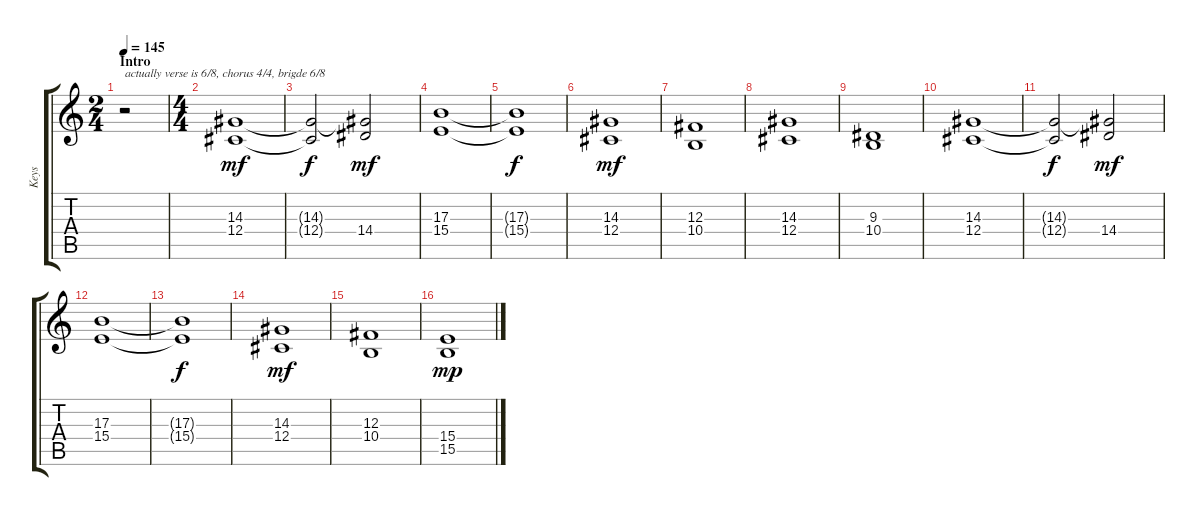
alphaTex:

\track ("Keys" "Keys") {instrument choiraahs}
\staff {score tabs}
\tuning (Eb4 Bb3 Gb3 Db3 Ab2 Eb2) {hide}
\ts (2 4)
\section ("" "Intro")
\tempo 145
\clef g2
\ks c
r.2{txt "actually verse is 6/8, chorus 4/4, brigde 6/8" dy mf instrument choiraahs} |
\ts (4 4)
(14.3 12.4).1{volume 16 instrument choiraahs} |
(14.3{t} 12.4{t}).2{dy f} (14.3{t} 14.4).2{dy mf} |
(17.3 15.4).1 |
(17.3{t} 15.4{t}).1{dy f} |
(14.3 12.4).1{dy mf} |
(12.3 10.4).1 |
(14.3 12.4).1 |
(9.3 10.4).1 |
(14.3 12.4).1 |
(14.3{t} 12.4{t}).2{dy f} (14.3{t} 14.4).2{dy mf} |
(17.3 15.4).1 |
(17.3{t} 15.4{t}).1{dy f} |
(14.3 12.4).1{dy mf} |
(12.3 10.4).1 |
(15.4 15.5).1{dy mp instrument churchorgan}
